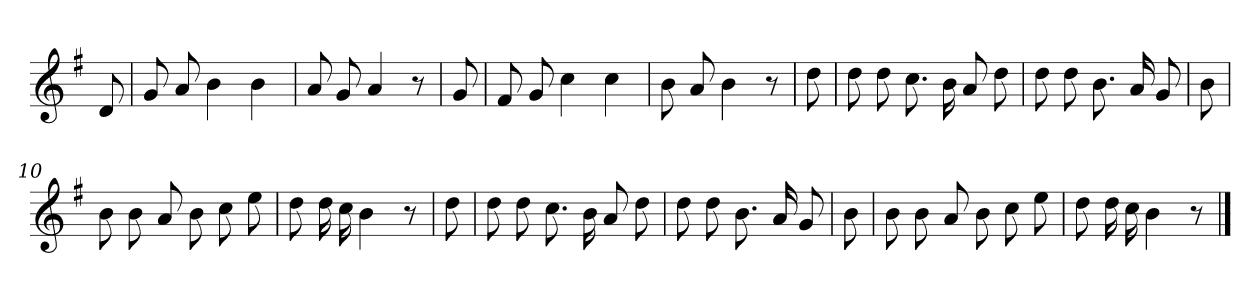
**kern
*part1
*staff1
*clefG2
*k[f#]
*G:
=
8d
=1
8g
8a
4b
4b
=2
8a
8g
4a
8r
=3
8g
=4
8f#
8g
4cc
4cc
=5
8b
8a
4b
8r
=6
8dd
=7
8dd
8dd
8.cc
16b
8a
8dd
=8
8dd
8dd
8.b
16a
8g
=9
8b
=10
8b
8b
8a
8b
8cc
8ee
=11
8dd
16dd
16cc
4b
8r
=12
8dd
=13
8dd
8dd
8.cc
16b
8a
8dd
=14
8dd
8dd
8.b
16a
8g
=15
8b
=16
8b
8b
8a
8b
8cc
8ee
=17
8dd
16dd
16cc
4b
8r
==
*-
